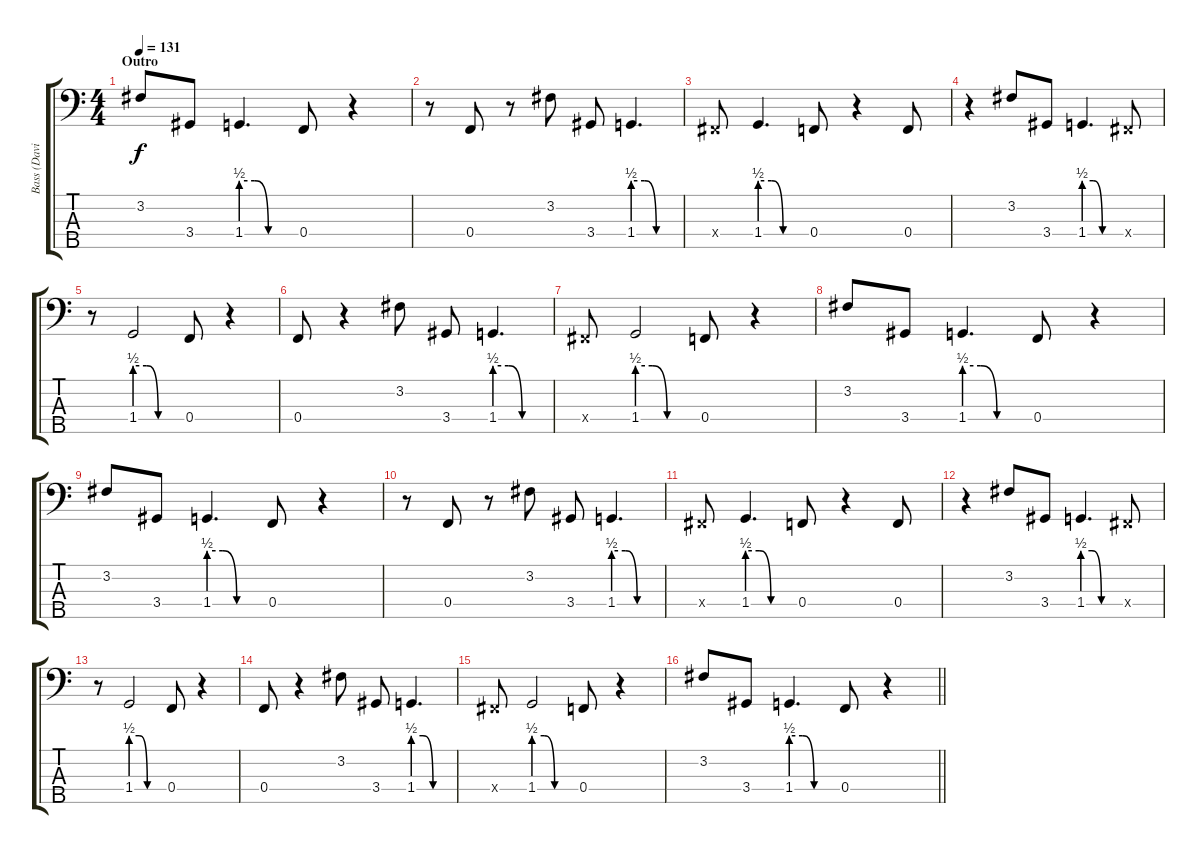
\track ("Bass (David Lovgren)" "Bass (Davi") {instrument slapbass1}
\staff {score tabs}
\tuning (Ab2 Eb2 Bb1 F1 C1) {hide}
\ts (4 4)
\section ("" "Outro")
\tempo 131
\clef f4
\ks c
3.2.8{dy f} 3.4.8 1.4{be (custom 0 2 15 2 30 0 60 0)}.4{d} 0.4.8 r.4 |
r.8 0.4.8 r.8 3.2.8 3.4.8 1.4{be (custom 0 2 15 2 30 0 60 0)}.4{d} |
1.4{x}.8 1.4{be (custom 0 2 15 2 30 0 60 0)}.4{d} 0.4.8 r.4 0.4.8 |
r.4 3.2.8 3.4.8 1.4{be (custom 0 2 15 2 30 0 60 0)}.4{d} 1.4{x}.8 |
r.8 1.4{be (custom 0 2 15 2 30 0 60 0)}.2 0.4.8 r.4 |
0.4.8 r.4 3.2.8 3.4.8 1.4{be (custom 0 2 15 2 30 0 60 0)}.4{d} |
1.4{x}.8 1.4{be (custom 0 2 15 2 30 0 60 0)}.2 0.4.8 r.4 |
3.2.8 3.4.8 1.4{be (custom 0 2 15 2 30 0 60 0)}.4{d} 0.4.8 r.4 |
3.2.8 3.4.8 1.4{be (custom 0 2 15 2 30 0 60 0)}.4{d} 0.4.8 r.4 |
r.8 0.4.8 r.8 3.2.8 3.4.8 1.4{be (custom 0 2 15 2 30 0 60 0)}.4{d} |
1.4{x}.8 1.4{be (custom 0 2 15 2 30 0 60 0)}.4{d} 0.4.8 r.4 0.4.8 |
r.4 3.2.8 3.4.8 1.4{be (custom 0 2 15 2 30 0 60 0)}.4{d} 1.4{x}.8 |
r.8 1.4{be (custom 0 2 15 2 30 0 60 0)}.2 0.4.8 r.4 |
0.4.8 r.4 3.2.8 3.4.8 1.4{be (custom 0 2 15 2 30 0 60 0)}.4{d} |
1.4{x}.8 1.4{be (custom 0 2 15 2 30 0 60 0)}.2 0.4.8 r.4 |
\barLineRight lightlight
3.2.8 3.4.8 1.4{be (custom 0 2 15 2 30 0 60 0)}.4{d} 0.4.8 r.4
